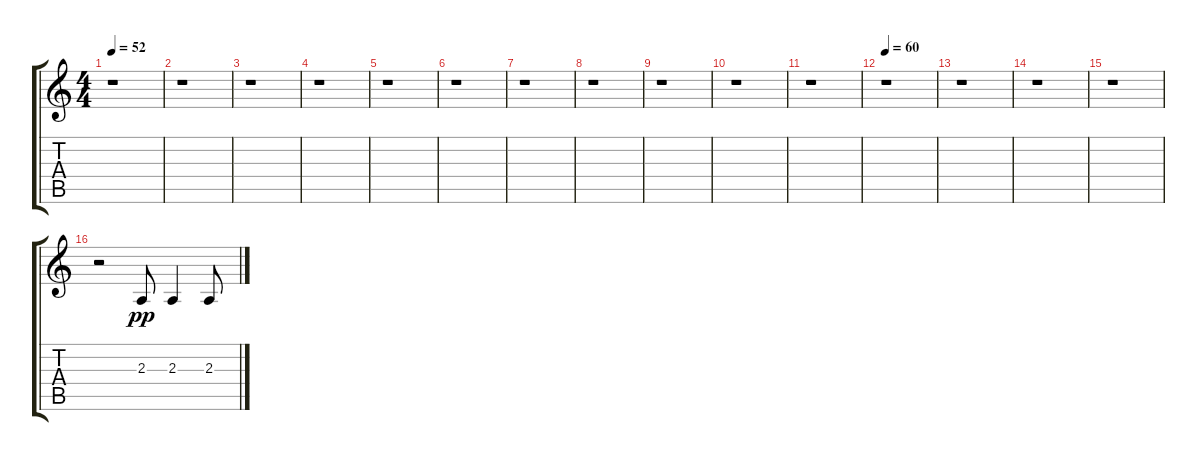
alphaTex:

\track "" {instrument bassoon}
\staff {score tabs}
\tuning (E4 B3 G3 D3 A2 E2) {hide}
\ts (4 4)
\tempo 52
\clef g2
\ks c
r.1{dy pp} |
r.1 |
r.1 |
r.1 |
r.1 |
r.1 |
r.1 |
r.1 |
r.1 |
r.1 |
r.1 |
\tempo 60
r.1 |
r.1 |
r.1 |
r.1 |
r.2 2.3.8 2.3.4 2.3.8
